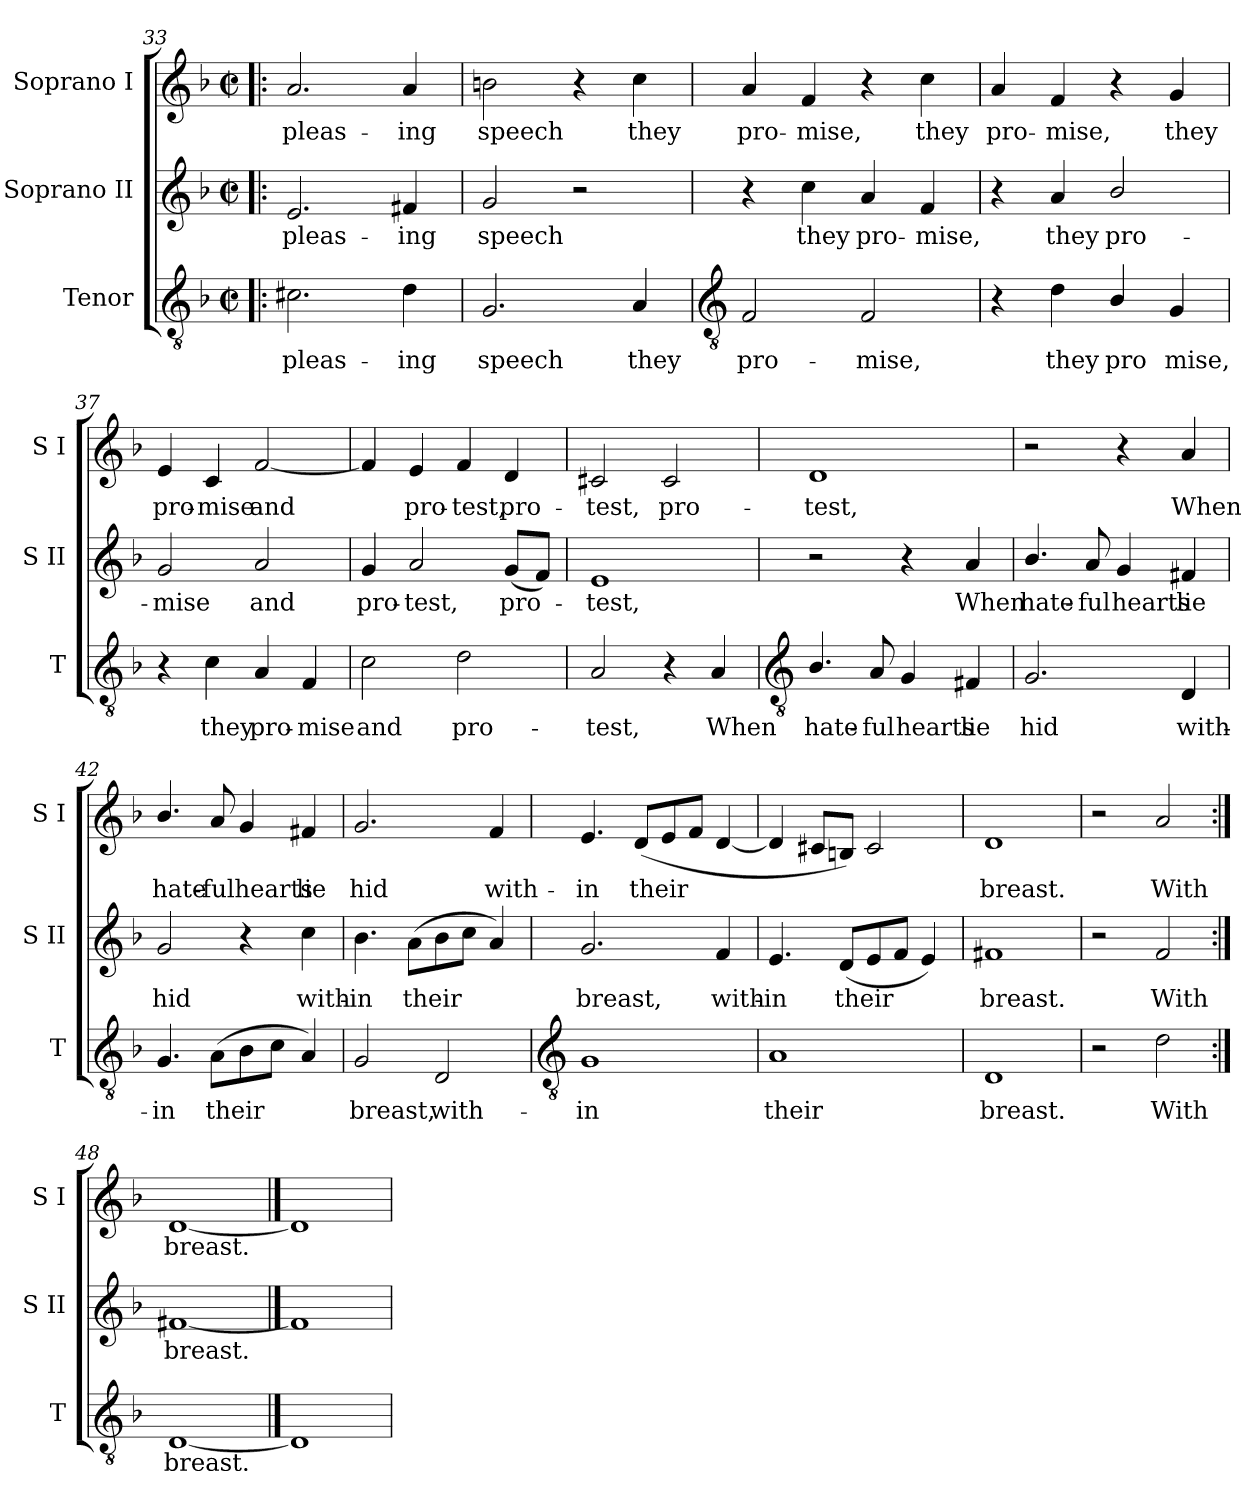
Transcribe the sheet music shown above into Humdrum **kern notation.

**kern	**text	**kern	**text	**kern	**text
*part3	*part3	*part2	*part2	*part1	*part1
*staff3	*staff3	*staff2	*staff2	*staff1	*staff1
*I"Tenor	*	*I"Soprano II	*	*I"Soprano I	*
*I'T	*	*I'S II	*	*I'S I	*
*clefGv2	*	*clefG2	*	*clefG2	*
*k[b-]	*	*k[b-]	*	*k[b-]	*
*F:	*	*F:	*	*F:	*
*M2/2	*	*M2/2	*	*M2/2	*
*met(c|)	*	*met(c|)	*	*met(c|)	*
=33!|:	=33!|:	=33!|:	=33!|:	=33!|:	=33!|:
!	!LO:LY:b	!	!LO:LY:b	!	!LO:LY:b
2.c#X	pleas-	2.e	pleas-	2.a	pleas-
!	!LO:LY:b	!	!LO:LY:b	!	!LO:LY:b
4d	-ing	4f#X	-ing	4a	-ing
=34	=34	=34	=34	=34	=34
!	!LO:LY:b	!	!LO:LY:b	!	!LO:LY:b
2.G	speech	2g	speech	2bn	speech
.	.	2r	.	4r	.
!	!LO:LY:b	!	!	!	!LO:LY:b
4A	they	.	.	4cc	they
!!LO:LB:g=z
=35	=35	=35	=35	=35	=35
*clefGv2	*	*	*	*	*
!	!LO:LY:b	!	!	!	!LO:LY:b
2F	pro-	4r	.	4a	pro-
!	!	!	!LO:LY:b	!	!LO:LY:b
.	.	4cc	they	4f	-mise,
!	!LO:LY:b	!	!LO:LY:b	!	!
2F	-mise,	4a	pro-	4r	.
!	!	!	!LO:LY:b	!	!LO:LY:b
.	.	4f	-mise,	4cc	they
=36	=36	=36	=36	=36	=36
!	!	!	!	!	!LO:LY:b
4r	.	4r	.	4a	pro-
!	!LO:LY:b	!	!LO:LY:b	!	!LO:LY:b
4d	they	4a	they	4f	-mise,
!	!LO:LY:b	!	!LO:LY:b	!	!
4B-/	pro	2b-/	pro-	4r	.
!	!LO:LY:b	!	!	!	!LO:LY:b
4G	mise,	.	.	4g	they
=37	=37	=37	=37	=37	=37
!	!	!	!LO:LY:b	!	!LO:LY:b
4r	.	2g	-mise	4e	pro-
!	!LO:LY:b	!	!	!	!LO:LY:b
4c	they	.	.	4c	-mise
!	!LO:LY:b	!	!LO:LY:b	!	!LO:LY:b
4A	pro-	2a	and	[2f	and
!	!LO:LY:b	!	!	!	!
4F	-mise	.	.	.	.
=38	=38	=38	=38	=38	=38
!	!LO:LY:b	!	!LO:LY:b	!	!
2c	and	4g	pro-	4f]	.
!	!	!	!LO:LY:b	!	!LO:LY:b
.	.	2a	-test,	4e	pro-
!	!LO:LY:b	!	!	!	!LO:LY:b
2d	pro-	.	.	4f	-test,
!	!	!	!LO:LY:b	!	!LO:LY:b
.	.	(<8gL	pro-	4d	pro-
.	.	8fJ)	.	.	.
=39	=39	=39	=39	=39	=39
!	!LO:LY:b	!	!LO:LY:b	!	!LO:LY:b
2A	-test,	1e	test,	2c#X	-test,
!	!	!	!	!	!LO:LY:b
4r	.	.	.	2c#	pro-
!	!LO:LY:b	!	!	!	!
4A	When	.	.	.	.
!!LO:LB:g=z
=40	=40	=40	=40	=40	=40
*clefGv2	*	*	*	*	*
!	!LO:LY:b	!	!	!	!LO:LY:b
4.B-/	hate-	2r	.	1d	-test,
!	!LO:LY:b	!	!	!	!
8A	-ful	.	.	.	.
!	!LO:LY:b	!	!	!	!
4G	hearts	4r	.	.	.
!	!LO:LY:b	!	!LO:LY:b	!	!
4F#X	lie	4a	When	.	.
=41	=41	=41	=41	=41	=41
!	!LO:LY:b	!	!LO:LY:b	!	!
2.G	hid	4.b-/	hate-	2r	.
!	!	!	!LO:LY:b	!	!
.	.	8a	-ful	.	.
!	!	!	!LO:LY:b	!	!
.	.	4g	hearts	4r	.
!	!LO:LY:b	!	!LO:LY:b	!	!LO:LY:b
4D	with-	4f#X	lie	4a	When
=42	=42	=42	=42	=42	=42
!	!LO:LY:b	!	!LO:LY:b	!	!LO:LY:b
4.G	-in	2g	hid	4.b-/	hate-
!	!LO:LY:b	!	!	!	!LO:LY:b
(>8AL	their	.	.	8a	-ful
!	!	!	!	!	!LO:LY:b
8B-	.	4r	.	4g	hearts
8cJ	.	.	.	.	.
!	!	!	!LO:LY:b	!	!LO:LY:b
4A)	.	4cc	with-	4f#X	lie
=43	=43	=43	=43	=43	=43
!	!LO:LY:b	!	!LO:LY:b	!	!LO:LY:b
2G	breast,	4.b-	-in	2.g	hid
!	!	!	!LO:LY:b	!	!
.	.	(>8aL	their	.	.
!	!LO:LY:b	!	!	!	!
2D	with-	8b-	.	.	.
.	.	8ccJ	.	.	.
!	!	!	!	!	!LO:LY:b
.	.	4a)	.	4f	with-
!!LO:LB:g=z
=44	=44	=44	=44	=44	=44
*clefGv2	*	*	*	*	*
!	!LO:LY:b	!	!LO:LY:b	!	!LO:LY:b
1G	-in	2.g	breast,	4.e	-in
!	!	!	!	!	!LO:LY:b
.	.	.	.	(<8dL	their
.	.	.	.	8e	.
.	.	.	.	8fJ	.
!	!	!	!LO:LY:b	!	!
.	.	4f	with-	[4d	.
=45	=45	=45	=45	=45	=45
!	!LO:LY:b	!	!LO:LY:b	!	!
1A	their	4.e	-in	4d]	.
.	.	.	.	8c#XL	.
!	!	!	!LO:LY:b	!	!
.	.	(<8dL	their	8BnJ)	.
.	.	8e	.	2c#	.
.	.	8fJ	.	.	.
.	.	4e)	.	.	.
=46	=46	=46	=46	=46	=46
!	!LO:LY:b	!	!LO:LY:b	!	!LO:LY:b
1D	breast.	1f#X	breast.	1d	breast.
=47	=47	=47	=47	=47	=47
2r	.	2r	.	2r	.
!	!LO:LY:b	!	!LO:LY:b	!	!LO:LY:b
2d	With	2f	With	2a	With
=48:|!	=48:|!	=48:|!	=48:|!	=48:|!	=48:|!
!	!LO:LY:b	!	!LO:LY:b	!	!LO:LY:b
[1D	breast.	[1f#X	breast.	[1d	breast.
==49	==49	==49	==49	==49	==49
1D]	.	1f#]	.	1d]	.
=	=	=	=	=	=
*-	*-	*-	*-	*-	*-
